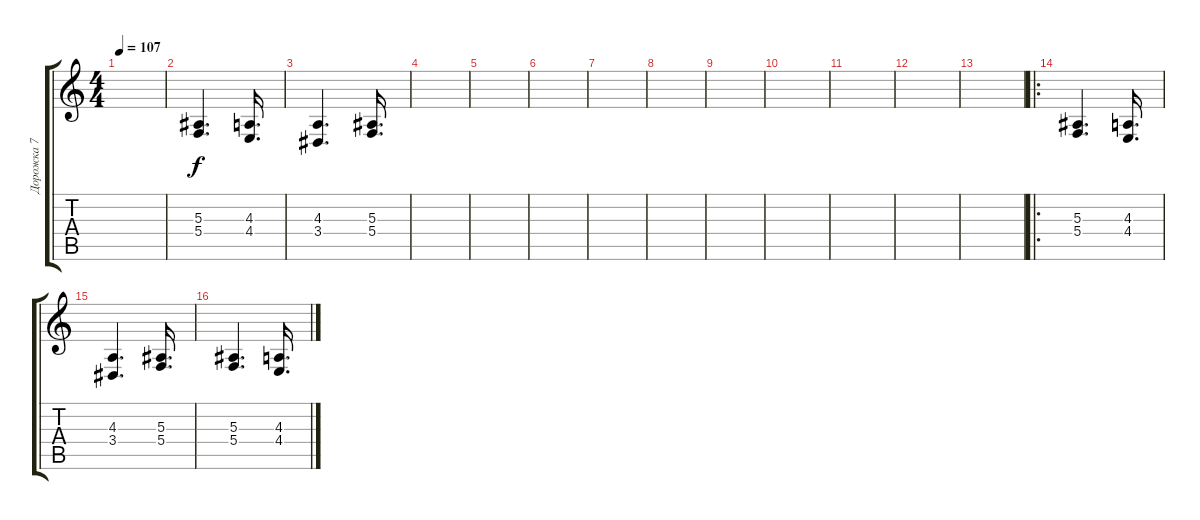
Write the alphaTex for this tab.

\track ("Дорожка 7" "Дорожка 7") {instrument stringensemble1}
\staff {score tabs}
\tuning (D4 A3 F3 C3 G2 D2) {hide}
\ts (4 4)
\tempo 107
\clef g2
\ks c
|
(5.3 5.4).4{d} (4.3 4.4).16{d} |
(4.3 3.4).4{d} (5.3 5.4).16{d} |
|
|
|
|
|
|
|
|
|
|
\ro
(5.3 5.4).4{d} (4.3 4.4).16{d} |
(4.3 3.4).4{d} (5.3 5.4).16{d} |
(5.3 5.4).4{d} (4.3 4.4).16{d}
